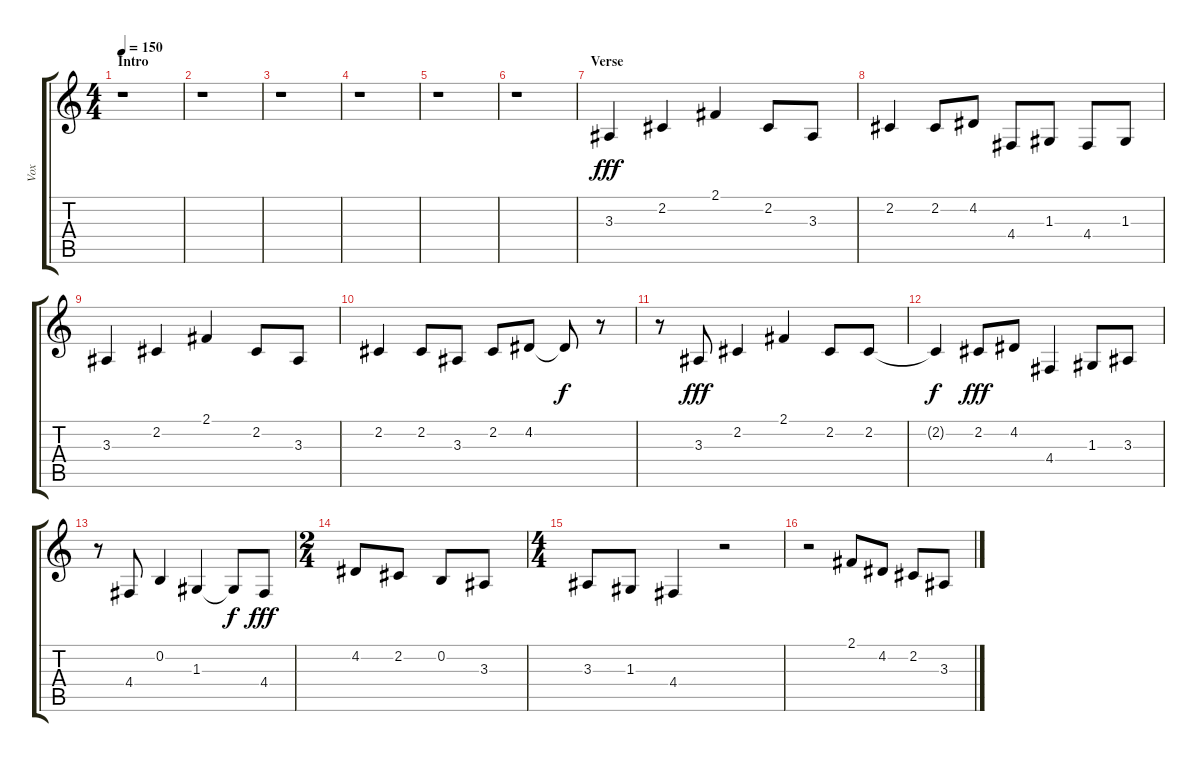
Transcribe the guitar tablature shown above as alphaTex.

\track ("Vox" "Vox") {instrument bassoon}
\staff {score tabs}
\tuning (E4 B3 G3 D3 A2 E2) {hide}
\ts (4 4)
\section ("" "Intro")
\tempo 150
\clef g2
\ks c
r.1{dy fff instrument bassoon} |
r.1 |
r.1 |
r.1 |
r.1 |
r.1 |
\section ("" "Verse")
3.3.4 2.2.4 2.1.4 2.2.8 3.3.8 |
2.2.4 2.2.8 4.2.8 4.4.8 1.3.8 4.4.8 1.3.8 |
3.3.4 2.2.4 2.1.4 2.2.8 3.3.8 |
2.2.4 2.2.8 3.3.8 2.2.8 4.2.8 4.2{t}.8{dy f} r.8 |
r.8 3.3.8{dy fff} 2.2.4 2.1.4 2.2.8 2.2.8 |
2.2{t}.4{dy f} 2.2.8{dy fff} 4.2.8 4.4.4 1.3.8 3.3.8 |
r.8 4.4.8 0.2.4 1.3.4 1.3{t}.8{dy f} 4.4.8{dy fff} |
\ts (2 4)
4.2.8 2.2.8 0.2.8 3.3.8 |
\ts (4 4)
3.3.8 1.3.8 4.4.4 r.2 |
r.2 2.1.8 4.2.8 2.2.8 3.3.8
